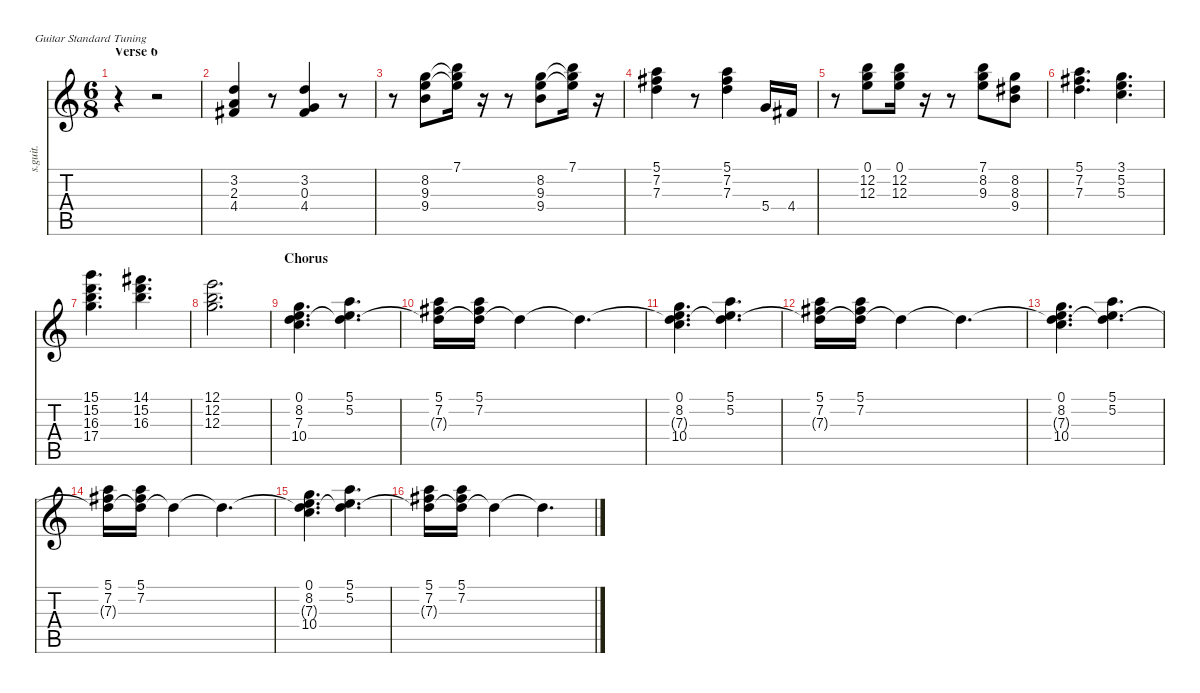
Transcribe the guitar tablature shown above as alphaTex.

\defaultSystemsLayout 4
\hideDynamics
\bracketExtendMode nobrackets
\track ("Michael Kamen - Strings 1" "s.guit.") {instrument stringensemble1}
\staff {score tabs}
\tuning (E4 B3 G3 D3 A2 E2)
\displaytranspose 12
\ts (6 8)
\section ("" "Verse 6")
\tempo (71 hide)
\clef g2
\ks c
r.4{dy fff} r.2 |
(3.2 2.3 4.4{acc #}).4{lyrics (0 "") lyrics (1 "") lyrics (2 "") lyrics (3 "") lyrics (4 "")} r.8 (3.2 0.3 4.4{acc #}).4{lyrics (0 "") lyrics (1 "") lyrics (2 "") lyrics (3 "") lyrics (4 "")} r.8 |
r.8 (8.2 9.3 9.4).8{lyrics (0 "") lyrics (1 "") lyrics (2 "") lyrics (3 "") lyrics (4 "")} (7.1 8.2{t} 9.3{t}).16{lyrics (0 "") lyrics (1 "") lyrics (2 "") lyrics (3 "") lyrics (4 "")} r.16 r.8 (8.2 9.3 9.4).8{lyrics (0 "") lyrics (1 "") lyrics (2 "") lyrics (3 "") lyrics (4 "")} (7.1 8.2{t} 9.3{t}).16{lyrics (0 "") lyrics (1 "") lyrics (2 "") lyrics (3 "") lyrics (4 "")} r.16 |
(5.1 7.2{acc #} 7.3).4{lyrics (0 "") lyrics (1 "") lyrics (2 "") lyrics (3 "") lyrics (4 "")} r.8 (5.1 7.2{acc #} 7.3).4{lyrics (0 "") lyrics (1 "") lyrics (2 "") lyrics (3 "") lyrics (4 "")} 5.4.16{lyrics (0 "") lyrics (1 "") lyrics (2 "") lyrics (3 "") lyrics (4 "")} 4.4{acc #}.16{lyrics (0 "") lyrics (1 "") lyrics (2 "") lyrics (3 "") lyrics (4 "")} |
r.8 (0.1 12.2 12.3).8{lyrics (0 "") lyrics (1 "") lyrics (2 "") lyrics (3 "") lyrics (4 "")} (0.1 12.2 12.3).16{lyrics (0 "") lyrics (1 "") lyrics (2 "") lyrics (3 "") lyrics (4 "")} r.16 r.8 (7.1 8.2 9.3).8{lyrics (0 "") lyrics (1 "") lyrics (2 "") lyrics (3 "") lyrics (4 "")} (8.2 8.3{acc #} 9.4).8{lyrics (0 "") lyrics (1 "") lyrics (2 "") lyrics (3 "") lyrics (4 "")} |
(5.1 7.2{acc #} 7.3).4{d lyrics (0 "") lyrics (1 "") lyrics (2 "") lyrics (3 "") lyrics (4 "")} (3.1 5.2 5.3).4{d lyrics (0 "") lyrics (1 "") lyrics (2 "") lyrics (3 "") lyrics (4 "")} |
(15.1 15.2 16.3 17.4).4{d lyrics (0 "") lyrics (1 "") lyrics (2 "") lyrics (3 "") lyrics (4 "")} (14.1{acc #} 15.2 16.3).4{d lyrics (0 "") lyrics (1 "") lyrics (2 "") lyrics (3 "") lyrics (4 "")} |
(12.1 12.2 12.3).2{d lyrics (0 "") lyrics (1 "") lyrics (2 "") lyrics (3 "") lyrics (4 "")} |
\section ("" "Chorus")
(0.1 8.2 7.3 10.4).4{d lyrics (0 "") lyrics (1 "") lyrics (2 "") lyrics (3 "") lyrics (4 "")} (5.1 5.2 7.3{t}).4{d lyrics (0 "") lyrics (1 "") lyrics (2 "") lyrics (3 "") lyrics (4 "")} |
(5.1 7.2{acc #} 7.3{t}).16{lyrics (0 "") lyrics (1 "") lyrics (2 "") lyrics (3 "") lyrics (4 "")} (5.1 7.2{acc #} 7.3{t}).16{lyrics (0 "") lyrics (1 "") lyrics (2 "") lyrics (3 "") lyrics (4 "")} 7.3{t}.4{lyrics (0 "") lyrics (1 "") lyrics (2 "") lyrics (3 "") lyrics (4 "")} 7.3{t}.4{d lyrics (0 "") lyrics (1 "") lyrics (2 "") lyrics (3 "") lyrics (4 "")} |
(0.1 8.2 7.3{t} 10.4).4{d lyrics (0 "") lyrics (1 "") lyrics (2 "") lyrics (3 "") lyrics (4 "")} (5.1 5.2 7.3{t}).4{d lyrics (0 "") lyrics (1 "") lyrics (2 "") lyrics (3 "") lyrics (4 "")} |
(5.1 7.2{acc #} 7.3{t}).16{lyrics (0 "") lyrics (1 "") lyrics (2 "") lyrics (3 "") lyrics (4 "")} (5.1 7.2{acc #} 7.3{t}).16{lyrics (0 "") lyrics (1 "") lyrics (2 "") lyrics (3 "") lyrics (4 "")} 7.3{t}.4{lyrics (0 "") lyrics (1 "") lyrics (2 "") lyrics (3 "") lyrics (4 "")} 7.3{t}.4{d lyrics (0 "") lyrics (1 "") lyrics (2 "") lyrics (3 "") lyrics (4 "")} |
(0.1 8.2 7.3{t} 10.4).4{d lyrics (0 "") lyrics (1 "") lyrics (2 "") lyrics (3 "") lyrics (4 "")} (5.1 5.2 7.3{t}).4{d lyrics (0 "") lyrics (1 "") lyrics (2 "") lyrics (3 "") lyrics (4 "")} |
(5.1 7.2{acc #} 7.3{t}).16{lyrics (0 "") lyrics (1 "") lyrics (2 "") lyrics (3 "") lyrics (4 "")} (5.1 7.2{acc #} 7.3{t}).16{lyrics (0 "") lyrics (1 "") lyrics (2 "") lyrics (3 "") lyrics (4 "")} 7.3{t}.4{lyrics (0 "") lyrics (1 "") lyrics (2 "") lyrics (3 "") lyrics (4 "")} 7.3{t}.4{d lyrics (0 "") lyrics (1 "") lyrics (2 "") lyrics (3 "") lyrics (4 "")} |
(0.1 8.2 7.3{t} 10.4).4{d lyrics (0 "") lyrics (1 "") lyrics (2 "") lyrics (3 "") lyrics (4 "")} (5.1 5.2 7.3{t}).4{d lyrics (0 "") lyrics (1 "") lyrics (2 "") lyrics (3 "") lyrics (4 "")} |
(5.1 7.2{acc #} 7.3{t}).16{lyrics (0 "") lyrics (1 "") lyrics (2 "") lyrics (3 "") lyrics (4 "")} (5.1 7.2{acc #} 7.3{t}).16{lyrics (0 "") lyrics (1 "") lyrics (2 "") lyrics (3 "") lyrics (4 "")} 7.3{t}.4{lyrics (0 "") lyrics (1 "") lyrics (2 "") lyrics (3 "") lyrics (4 "")} 7.3{t}.4{d lyrics (0 "") lyrics (1 "") lyrics (2 "") lyrics (3 "") lyrics (4 "")}
